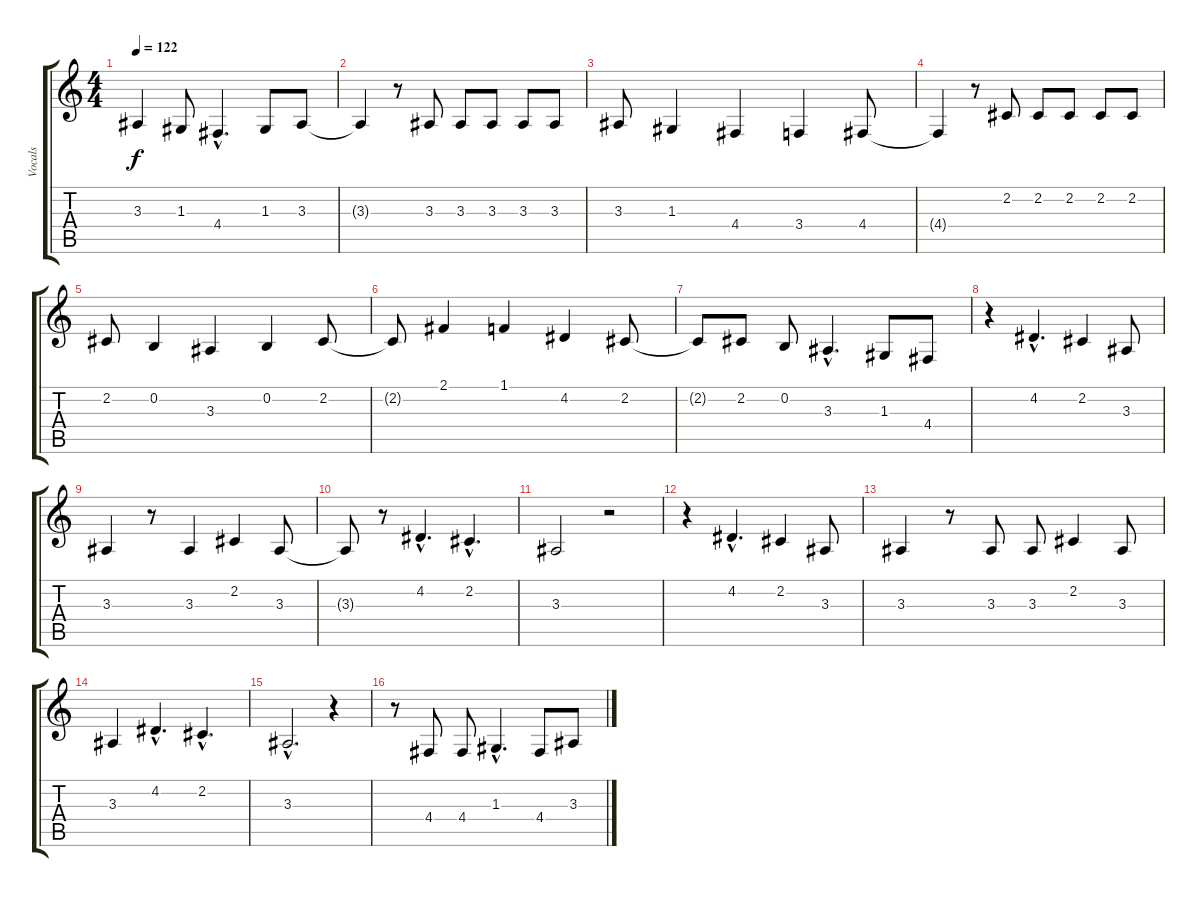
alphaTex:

\track ("Vocals" "Vocals") {instrument oboe}
\staff {score tabs}
\tuning (E4 B3 G3 D3 A2 E2) {hide}
\ts (4 4)
\tempo 122
\clef g2
\ks c
3.3{t}.4{dy f} 1.3.8 4.4{hac}.4{d} 1.3.8 3.3.8 |
3.3{t}.4 r.8 3.3.8 3.3.8 3.3.8 3.3.8 3.3.8 |
3.3.8 1.3.4 4.4.4 3.4.4 4.4.8 |
4.4{t}.4 r.8 2.2.8 2.2.8 2.2.8 2.2.8 2.2.8 |
2.2.8 0.2.4 3.3.4 0.2.4 2.2.8 |
2.2{t}.8 2.1.4 1.1.4 4.2.4 2.2.8 |
2.2{t}.8 2.2.8 0.2.8 3.3{hac}.4{d} 1.3.8 4.4.8 |
r.4 4.2{hac}.4{d} 2.2.4 3.3.8 |
3.3.4 r.8 3.3.4 2.2.4 3.3.8 |
3.3{t}.8 r.8 4.2{hac}.4{d} 2.2{hac}.4{d} |
3.3.2 r.2 |
r.4 4.2{hac}.4{d} 2.2.4 3.3.8 |
3.3.4 r.8 3.3.8 3.3.8 2.2.4 3.3.8 |
3.3.4 4.2{hac}.4{d} 2.2{hac}.4{d} |
3.3{hac}.2{d} r.4 |
r.8 4.4.8 4.4.8 1.3{hac}.4{d} 4.4.8 3.3.8
